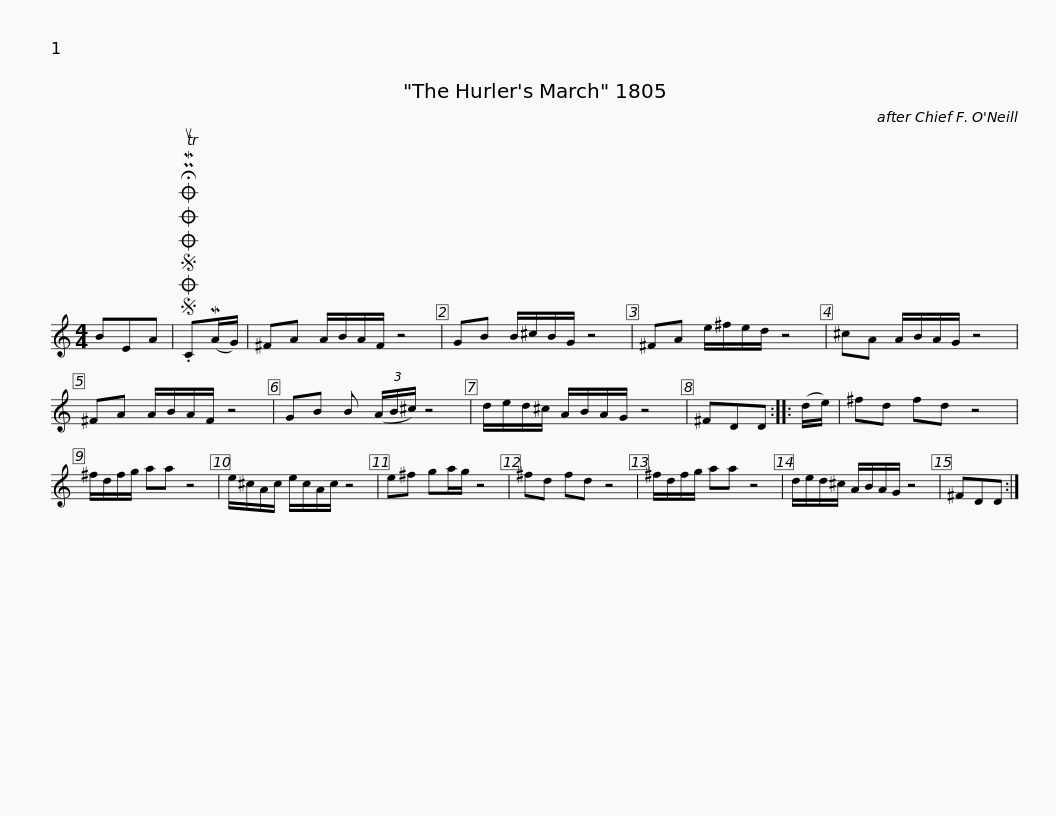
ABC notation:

X:1
L:1/8
M:4/4
I:linebreak $
K:C
V:1 treble
V:1
 BEA |SOSOOO .!fermata!PMTuC(MA/G/) | ^FA A/B/A/F/ z4 | GB B/^c/B/G/ z4 | ^FA e/^f/e/d/ z4 | %5
 ^cA A/B/A/G/ z4 | ^FA A/B/A/F/ z4 |$ GB B (3(A/B/^c/) z4 | d/e/d/^c/ A/B/A/G/ z4 | ^FDD :: %10
 (d/e/) | ^fd fd z4 | ^f/d/f/g/ aa z4 | e/^c/A/c/ e/c/A/c/ z4 |$ e^f ga/g/ z4 | %15
 ^fd fd z4 | ^f/d/f/g/ aa z4 | d/e/d/^c/ A/B/A/G/ z4 | ^FDD :| %19
